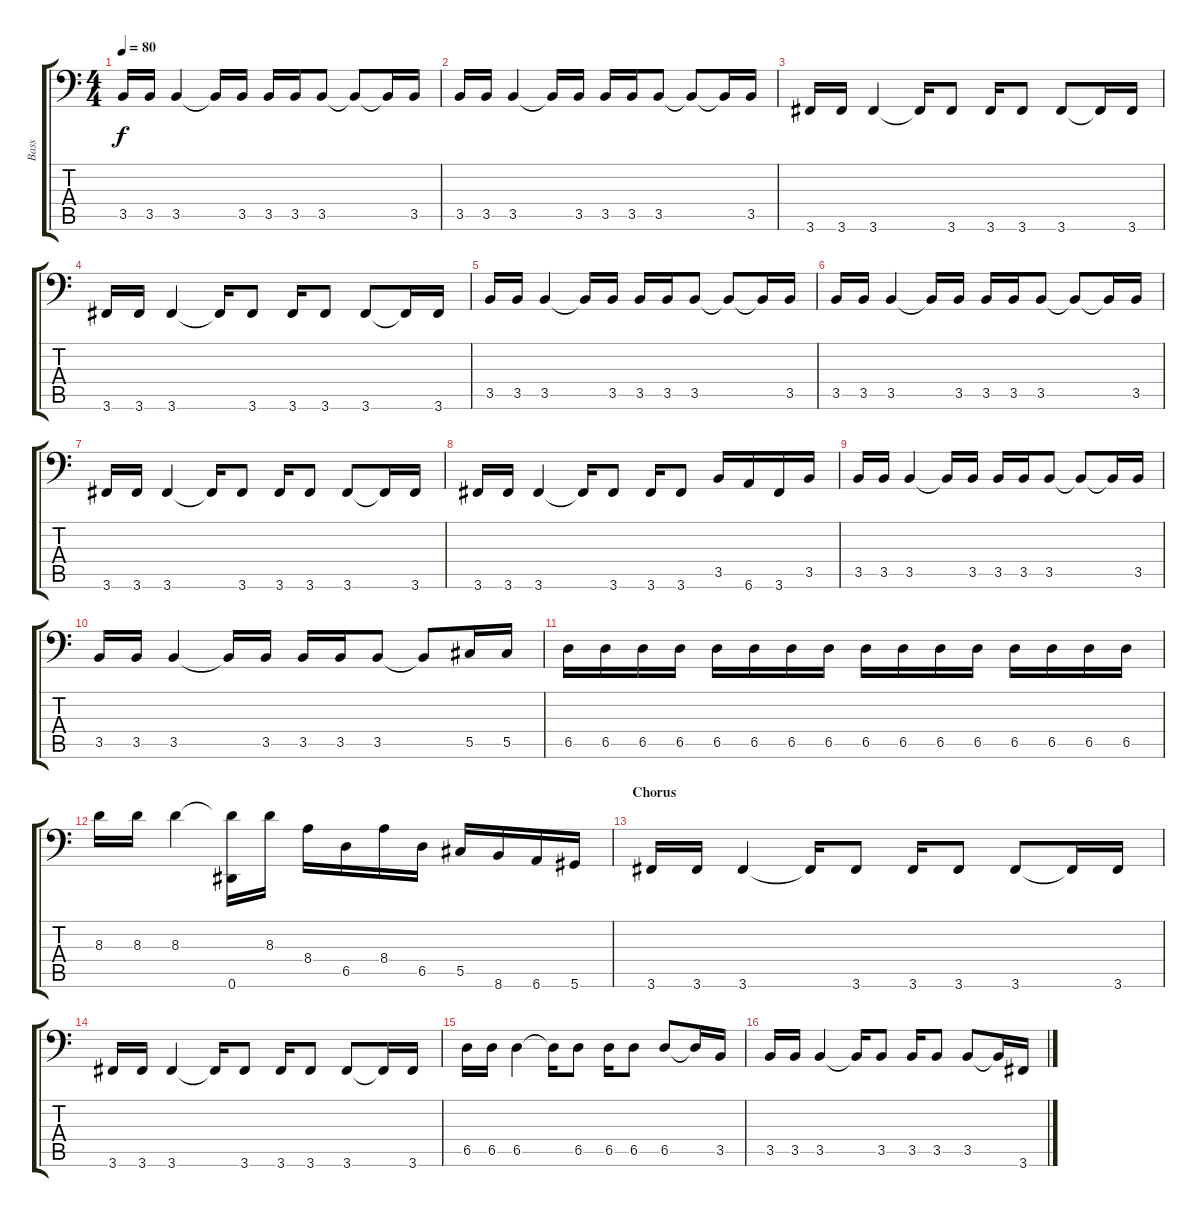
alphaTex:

\track ("Bass" "Bass") {instrument electricbasspick}
\staff {score tabs}
\tuning (Eb3 Bb2 Gb2 Db2 Ab1 Eb1) {hide}
\ts (4 4)
\tempo 80
\clef f4
\ks c
3.5.16{dy f} 3.5.16 3.5.4 3.5{t}.16 3.5.16 3.5.16 3.5.16 3.5.8 3.5{t}.8 3.5{t}.16 3.5.16 |
3.5.16 3.5.16 3.5.4 3.5{t}.16 3.5.16 3.5.16 3.5.16 3.5.8 3.5{t}.8 3.5{t}.16 3.5.16 |
3.6.16 3.6.16 3.6.4 3.6{t}.16 3.6.8 3.6.16 3.6.8 3.6.8 3.6{t}.16 3.6.16 |
3.6.16 3.6.16 3.6.4 3.6{t}.16 3.6.8 3.6.16 3.6.8 3.6.8 3.6{t}.16 3.6.16 |
3.5.16 3.5.16 3.5.4 3.5{t}.16 3.5.16 3.5.16 3.5.16 3.5.8 3.5{t}.8 3.5{t}.16 3.5.16 |
3.5.16 3.5.16 3.5.4 3.5{t}.16 3.5.16 3.5.16 3.5.16 3.5.8 3.5{t}.8 3.5{t}.16 3.5.16 |
3.6.16 3.6.16 3.6.4 3.6{t}.16 3.6.8 3.6.16 3.6.8 3.6.8 3.6{t}.16 3.6.16 |
3.6.16 3.6.16 3.6.4 3.6{t}.16 3.6.8 3.6.16 3.6.8 3.5.16 6.6.16 3.6.16 3.5.16 |
3.5.16 3.5.16 3.5.4 3.5{t}.16 3.5.16 3.5.16 3.5.16 3.5.8 3.5{t}.8 3.5{t}.16 3.5.16 |
3.5.16 3.5.16 3.5.4 3.5{t}.16 3.5.16 3.5.16 3.5.16 3.5.8 3.5{t}.8 5.5.16 5.5.16 |
6.5.16 6.5.16 6.5.16 6.5.16 6.5.16 6.5.16 6.5.16 6.5.16 6.5.16 6.5.16 6.5.16 6.5.16 6.5.16 6.5.16 6.5.16 6.5.16 |
8.3.16 8.3.16 8.3.4 (8.3{t} 0.6).16 8.3.16 8.4.16 6.5.16 8.4.16 6.5.16 5.5.16 8.6.16 6.6.16 5.6.16 |
\section ("" "Chorus")
3.6.16 3.6.16 3.6.4 3.6{t}.16 3.6.8 3.6.16 3.6.8 3.6.8 3.6{t}.16 3.6.16 |
3.6.16 3.6.16 3.6.4 3.6{t}.16 3.6.8 3.6.16 3.6.8 3.6.8 3.6{t}.16 3.6.16 |
6.5.16 6.5.16 6.5.4 6.5{t}.16 6.5.8 6.5.16 6.5.8 6.5.8 6.5{t}.16 3.5.16 |
3.5.16 3.5.16 3.5.4 3.5{t}.16 3.5.8 3.5.16 3.5.8 3.5.8 3.5{t}.16 3.6.16
